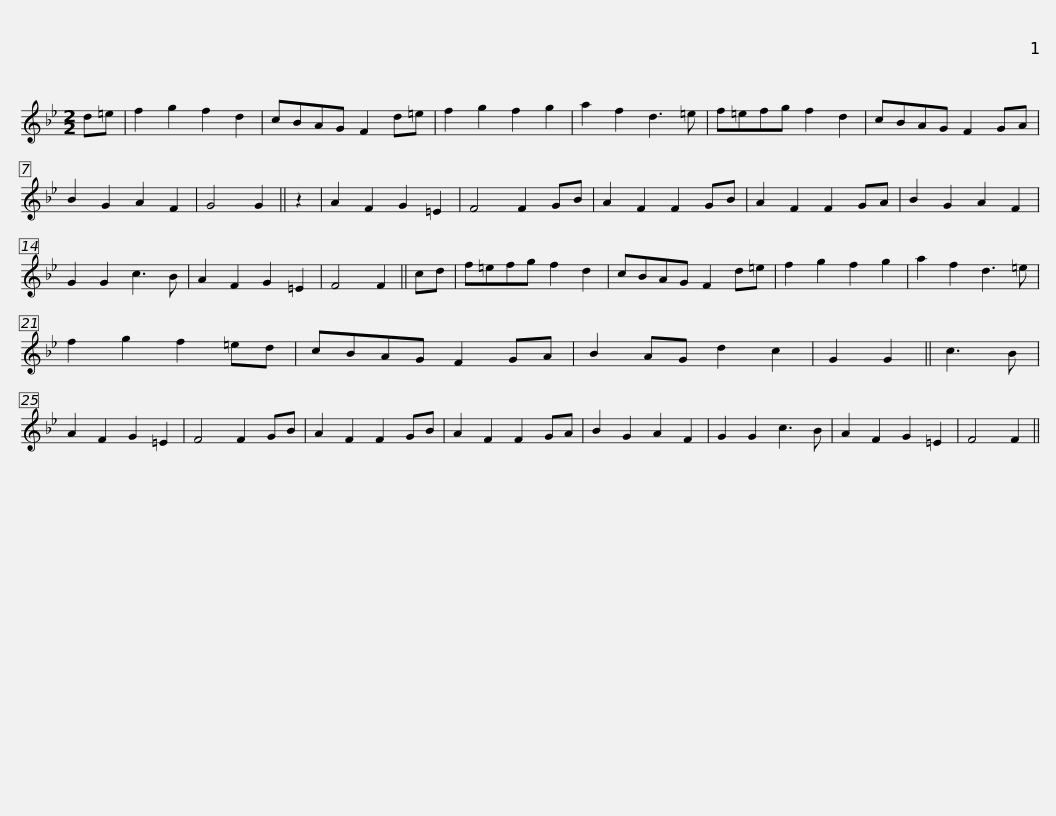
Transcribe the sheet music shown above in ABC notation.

X:1
L:1/8
M:2/2
I:linebreak $
K:Bb
V:1 treble
V:1
 d=e | f2 g2 f2 d2 | cBAG F2 d=e | f2 g2 f2 g2 | a2 f2 d3 =e | %5
 f=efg f2 d2 | cBAG F2 GA | B2 G2 A2 F2 |$ G4 G2 || z2 | %10
 A2 F2 G2 =E2 | F4 F2 GB | A2 F2 F2 GB | A2 F2 F2 GA | B2 G2 A2 F2 | %15
 G2 G2 c3 B | A2 F2 G2 =E2 | F4 F2 || cd |$ f=efg f2 d2 | %20
 cBAG F2 d=e | f2 g2 f2 g2 | a2 f2 d3 =e | f2 g2 f2 =ed | cBAG F2 GA | %25
 B2 AG d2 c2 | G2 G2 ||$ c3 B | A2 F2 G2 =E2 | F4 F2 GB | %30
 A2 F2 F2 GB | A2 F2 F2 GA | B2 G2 A2 F2 | G2 G2 c3 B | A2 F2 G2 =E2 | %35
 F4 F2 || %36
